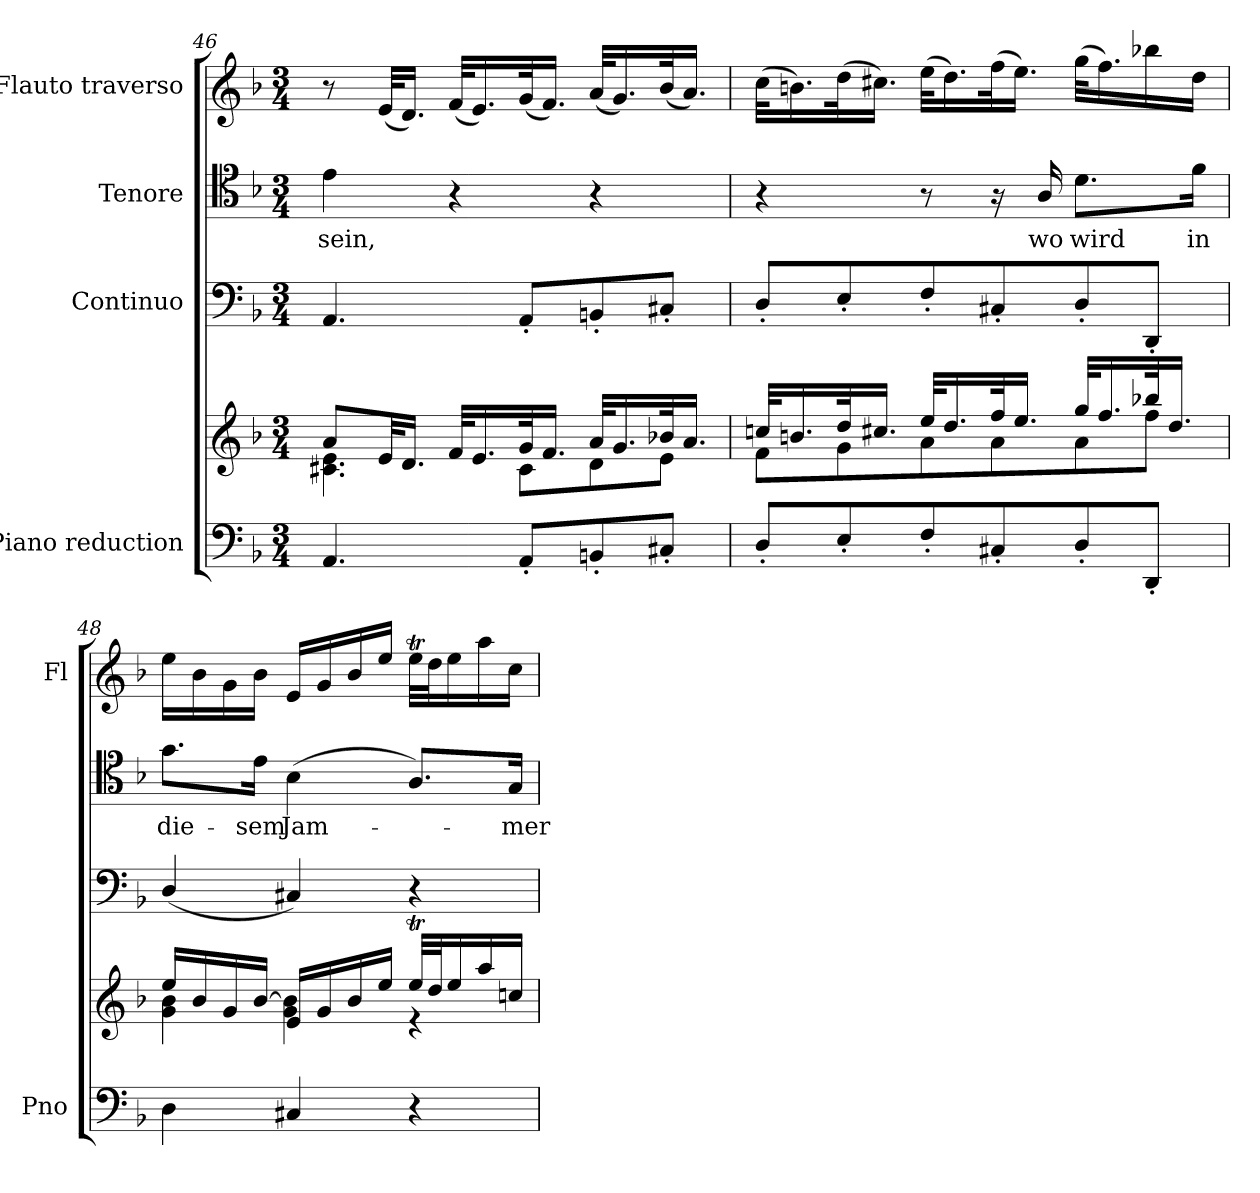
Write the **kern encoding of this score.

**kern	**kern	**kern	**kern	**text	**kern
*part4	*part4	*part3	*part2	*part2	*part1
*staff5	*staff4	*staff3	*staff2	*staff2	*staff1
*I"Piano reduction	*	*I"Continuo	*I"Tenore	*	*I"Flauto traverso
*I'Pno	*	*	*	*	*I'Fl
*clefF4	*clefG2	*clefF4	*clefC4	*	*clefG2
*k[b-]	*k[b-]	*k[b-]	*k[b-]	*	*k[b-]
*M3/4	*M3/4	*M3/4	*M3/4	*	*M3/4
=46	=46	=46	=46	=46	=46
*	*^	*	*	*	*
!	!	!	!	!	!LO:LY:b	!
4.AA/	8a/L	4.c#X\ 4.e\	4.AA/	4e\	sein,	8r
.	32e/KL	.	.	.	.	(<32e/KLL
.	16.d/JJ	.	.	.	.	16.d/JJ)
.	32f/KLL	.	.	4r	.	(<32f/KLL
.	16.e/	.	.	.	.	16.e/)
8AA'/L	32g/K	8c#\L	8AA'/L	.	.	(<32g/K
.	16.f/JJ	.	.	.	.	16.f/JJ)
8BBn'/	32a/KLL	8d\	8BBn'/	4r	.	(<32a/KLL
.	16.g/	.	.	.	.	16.g/)
8C#X'/J	32b-X/K	8e\J	8C#X'/J	.	.	(<32b-/K
.	16.a/JJ	.	.	.	.	16.a/JJ)
=47	=47	=47	=47	=47	=47	=47
8D'/L	32ccn/KLL	8f\L	8D'/L	4r	.	(>32cc\KLL
.	16.bn/	.	.	.	.	16.bn\)
8E'/	32dd/K	8g\	8E'/	.	.	(>32dd\K
.	16.cc#X/JJ	.	.	.	.	16.cc#X\JJ)
8F'/	32ee/KLL	8a\	8F'/	8r	.	(>32ee\KLL
.	16.dd/	.	.	.	.	16.dd\)
8C#X'/	32ff/K	8a\	8C#X'/	16r	.	(>32ff\K
.	16.ee/JJ	.	.	.	.	16.ee\JJ)
!	!	!	!	!	!LO:LY:b	!
.	.	.	.	16A/	wo	.
!	!	!	!	!	!LO:LY:b	!
8D'/	32gg/KLL	8a\	8D'/	8.d\L	wird	(>32gg\KLL
.	16.ff/	.	.	.	.	16.ff\)
8DD'/J	32bb-X/K	8ff\J	8DD'/J	.	.	16bb-X\
.	16.dd/JJ	.	.	.	.	.
!	!	!	!	!	!LO:LY:b	!
.	.	.	.	16f\Jk	in	16dd\JJ
=48	=48	=48	=48	=48	=48	=48
!	!	!	!	!	!LO:LY:b	!
4D\	16ee/LL	4g\ 4b-\	(<4D/	8.g\L	die-	16ee\LL
.	16b-/	.	.	.	.	16b-\
.	16g/	.	.	.	.	16g\
!	!	!	!	!	!LO:LY:b	!
.	[16b-/JJ	.	.	16e\Jk	-sem	16b-\JJ
!	!	!	!	!	!LO:LY:b	!
4C#X/	16e/LL	4g\ 4b-\]	4C#X/)	(>4B-\	Jam-	16e/LL
.	16g/	.	.	.	.	16g/
.	16b-/	.	.	.	.	16b-/
.	16ee/JJ	.	.	.	.	16ee/JJ
4r	32eet/LLL	4r	4r	8.A/L)	.	32eet\LLL
.	32dd/J	.	.	.	.	32dd\J
.	16ee/	.	.	.	.	16ee\
.	16aa/	.	.	.	.	16aa\
!	!	!	!	!	!LO:LY:b	!
.	16ccn/JJ	.	.	16G/Jk	-mer-	16cc\JJ
*	*v	*v	*	*	*	*
=	=	=	=	=	=
*-	*-	*-	*-	*-	*-
